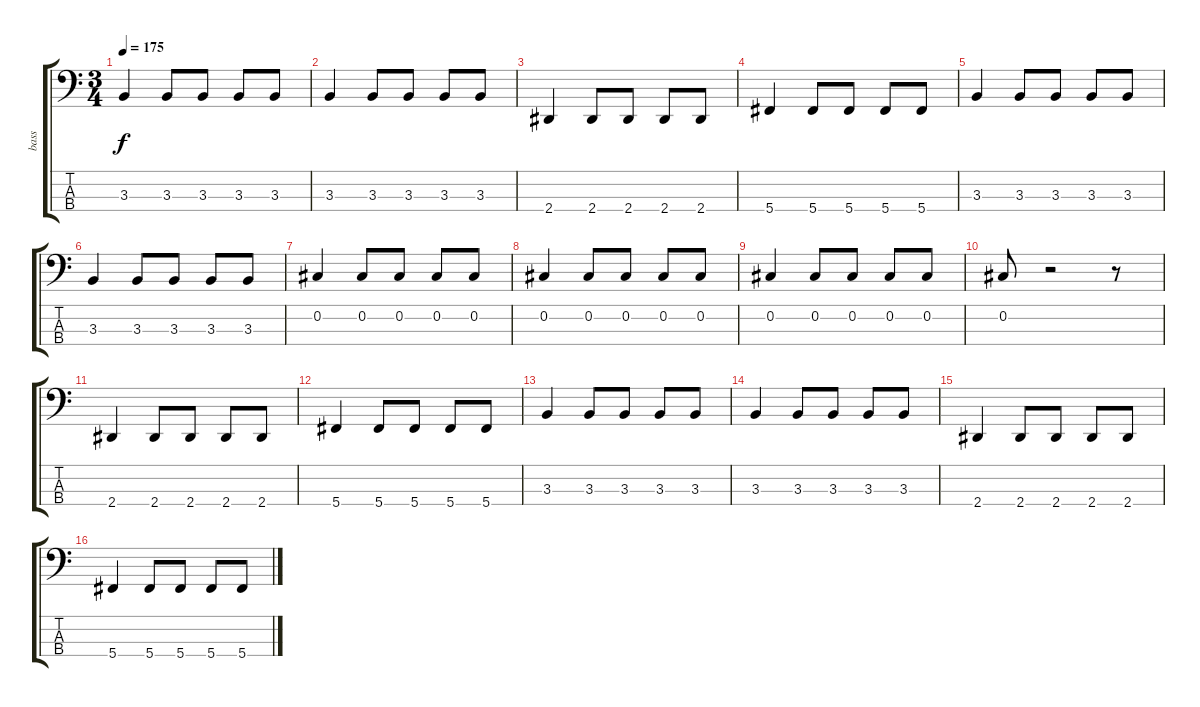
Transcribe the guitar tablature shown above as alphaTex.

\track ("bass" "bass") {instrument electricbassfinger}
\staff {score tabs}
\tuning (Gb2 Db2 Ab1 Db1) {hide}
\ts (3 4)
\tempo 175
\clef f4
\ks c
3.3.4{dy f} 3.3.8 3.3.8 3.3.8 3.3.8 |
3.3.4 3.3.8 3.3.8 3.3.8 3.3.8 |
2.4.4 2.4.8 2.4.8 2.4.8 2.4.8 |
5.4.4 5.4.8 5.4.8 5.4.8 5.4.8 |
3.3.4 3.3.8 3.3.8 3.3.8 3.3.8 |
3.3.4 3.3.8 3.3.8 3.3.8 3.3.8 |
0.2.4 0.2.8 0.2.8 0.2.8 0.2.8 |
0.2.4 0.2.8 0.2.8 0.2.8 0.2.8 |
0.2.4 0.2.8 0.2.8 0.2.8 0.2.8 |
0.2.8 r.2 r.8 |
2.4.4 2.4.8 2.4.8 2.4.8 2.4.8 |
5.4.4 5.4.8 5.4.8 5.4.8 5.4.8 |
3.3.4 3.3.8 3.3.8 3.3.8 3.3.8 |
3.3.4 3.3.8 3.3.8 3.3.8 3.3.8 |
2.4.4 2.4.8 2.4.8 2.4.8 2.4.8 |
5.4.4 5.4.8 5.4.8 5.4.8 5.4.8
